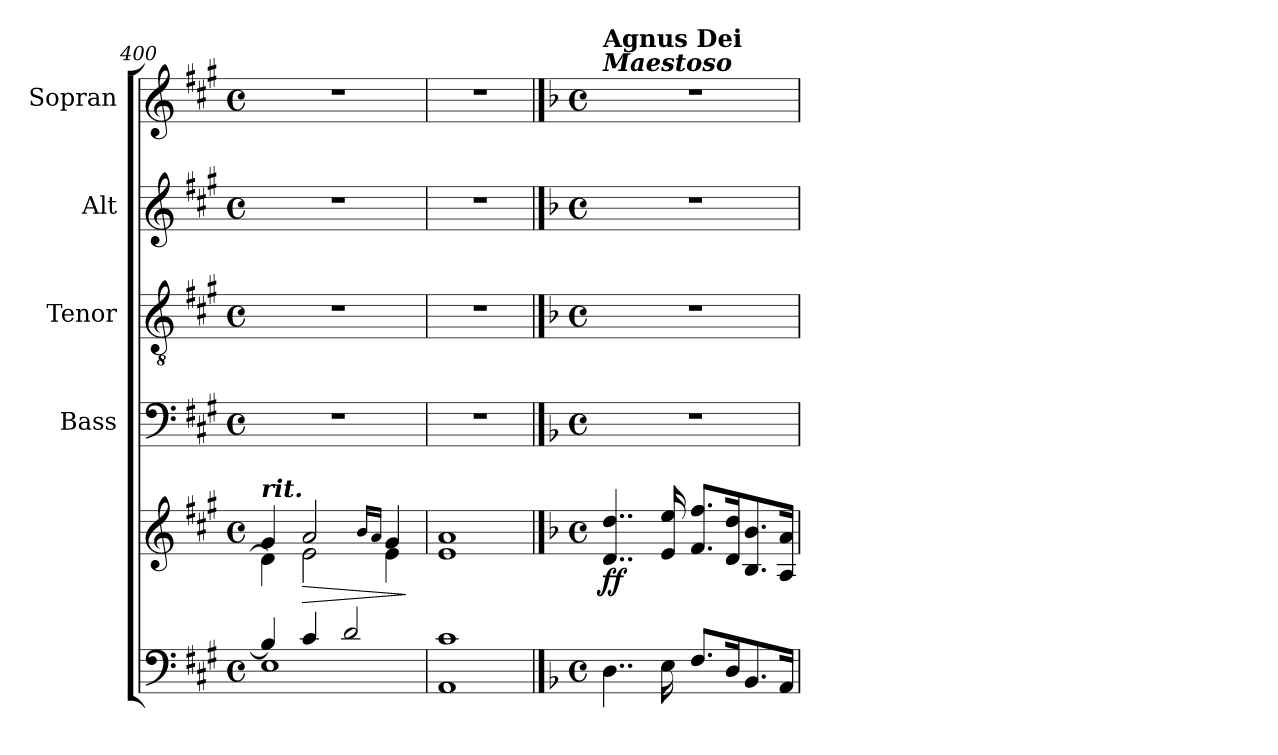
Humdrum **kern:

**kern	**kern	**dynam	**kern	**kern	**kern	**kern
*part5	*part5	*part5	*part4	*part3	*part2	*part1
*staff6	*staff5	*staff5/6	*staff4	*staff3	*staff2	*staff1
*	*	*	*I"Bass	*I"Tenor	*I"Alt	*I"Sopran
*	*	*	*I'B.	*I'T.	*I'A.	*I'S.
*clefF4	*clefG2	*	*clefF4	*clefGv2	*clefG2	*clefG2
*k[f#c#g#]	*k[f#c#g#]	*	*k[f#c#g#]	*k[f#c#g#]	*k[f#c#g#]	*k[f#c#g#]
*A:	*A:	*	*A:	*A:	*A:	*A:
*M4/4	*M4/4	*	*M4/4	*M4/4	*M4/4	*M4/4
*met(c)	*met(c)	*	*met(c)	*met(c)	*met(c)	*met(c)
=400	=400	=400	=400	=400	=400	=400
*^	*^	*	*	*	*	*
!	!	!LO:TX:a:Bi:t=rit.	!	!	!	!	!	!
4B/]	1E	4g#/	4d\]	.	1r	1r	1r	1r
!	!	!	!	!LO:HP:b	!	!	!	!
4c#/	.	2a/	2e\	>	.	.	.	.
2d/	.	.	.	.	.	.	.	.
.	.	16qb/LL	.	.	.	.	.	.
.	.	16qa/JJ	.	.	.	.	.	.
.	.	4g#/	4e\	.	.	.	.	.
*v	*v	*	*	*	*	*	*	*
*	*v	*v	*	*	*	*	*
.	.	]	.	.	.	.
=401	=401	=401	=401	=401	=401	=401
*^	*^	*	*	*	*	*
1c#	1AA	1a	1e	.	1r	1r	1r	1r
*v	*v	*	*	*	*	*	*	*
*	*v	*v	*	*	*	*	*
!!LO:PB:g=z
==402	==402	==402	==402	==402	==402	==402
*k[b-]	*k[b-]	*	*k[b-]	*k[b-]	*k[b-]	*k[b-]
*F:	*F:	*	*F:	*F:	*F:	*F:
*M4/4	*M4/4	*	*M4/4	*M4/4	*M4/4	*M4/4
*met(c)	*met(c)	*	*met(c)	*met(c)	*met(c)	*met(c)
*^	*^	*	*	*	*	*
!	!	!	!	!	!	!	!	!LO:TX:a:Bi:t=Maestoso
!	!	!	!	!	!	!	!	!LO:TX:a:B:t=Agnus Dei
!	!	!	!	!LO:DY:b	!	!	!	!
*v	*v	*	*	*	*	*	*	*
*	*v	*v	*	*	*	*	*
4..D\	4..d/ 4..dd/	ff	1r	1r	1r	1r
16E\	16e/ 16ee/	.	.	.	.	.
8.F/L	8.f/ 8.ff/L	.	.	.	.	.
16D/k	16d/ 16dd/k	.	.	.	.	.
8.BB-/	8.B-/ 8.b-/	.	.	.	.	.
16AA/Jk	16A/ 16a/Jk	.	.	.	.	.
=	=	=	=	=	=	=
*-	*-	*-	*-	*-	*-	*-
